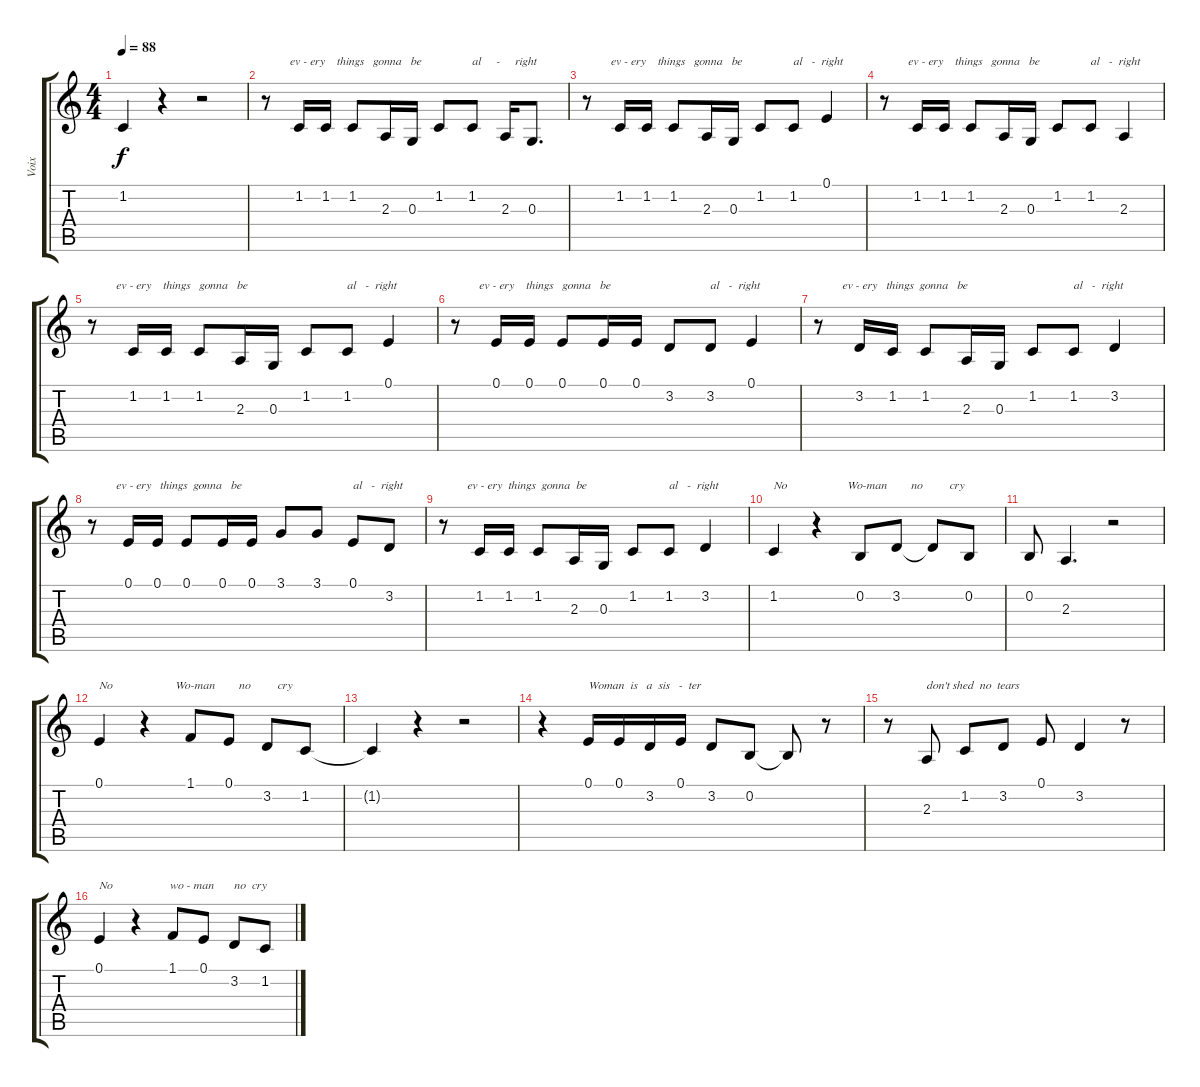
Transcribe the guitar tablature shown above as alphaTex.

\track ("Voix" "Voix") {instrument synthbrass1}
\staff {score tabs}
\tuning (E4 B3 G3 D3 A2 E2) {hide}
\ts (4 4)
\tempo 88
\clef g2
\ks c
1.2.4{dy f} r.4 r.2 |
r.8{txt "        ev - ery    things   gonna   be "} 1.2.16 1.2.16 1.2.8 2.3.16 0.3.16 1.2.8 1.2.8{txt "al     -     right"} 2.3.16 0.3.8{d} |
r.8{txt "        ev - ery    things   gonna   be "} 1.2.16 1.2.16 1.2.8 2.3.16 0.3.16 1.2.8 1.2.8{txt "al   -  right"} 0.1.4 |
r.8{txt "        ev - ery    things   gonna   be "} 1.2.16 1.2.16 1.2.8 2.3.16 0.3.16 1.2.8 1.2.8{txt "al   -  right"} 2.3.4 |
r.8{txt "        ev - ery    things   gonna   be "} 1.2.16 1.2.16 1.2.8 2.3.16 0.3.16 1.2.8 1.2.8{txt "al   -  right"} 0.1.4 |
r.8{txt "        ev - ery    things   gonna   be "} 0.1.16 0.1.16 0.1.8 0.1.16 0.1.16 3.2.8 3.2.8{txt "al   -  right"} 0.1.4 |
r.8{txt "        ev - ery   things  gonna   be "} 3.2.16 1.2.16 1.2.8 2.3.16 0.3.16 1.2.8 1.2.8{txt "al   -  right"} 3.2.4 |
r.8{txt "        ev - ery   things  gonna   be "} 0.1.16 0.1.16 0.1.8 0.1.16 0.1.16 3.1.8 3.1.8 0.1.8{txt "al   -  right"} 3.2.8 |
r.8{txt "        ev - ery  things  gonna  be "} 1.2.16 1.2.16 1.2.8 2.3.16 0.3.16 1.2.8 1.2.8{txt "al   -  right"} 3.2.4 |
1.2.4{txt "No"} r.4{txt "          Wo-man        no         cry"} 0.2.8 3.2.8 3.2{t}.8 0.2.8 |
0.2.8 2.3.4{d} r.2 |
0.1.4{txt "No"} r.4{txt "          Wo-man        no         cry"} 1.1.8 0.1.8 3.2.8 1.2.8 |
1.2{t}.4 r.4 r.2 |
r.4 0.1.16{txt "Woman  is   a  sis   -  ter"} 0.1.16 3.2.16 0.1.16 3.2.8 0.2.8 0.2{t}.8 r.8 |
r.8 2.3.8{txt "don't shed  no  tears "} 1.2.8 3.2.8 0.1.8 3.2.4 r.8 |
0.1.4{txt "No                   wo - man "} r.4 1.1.8 0.1.8 3.2.8{txt "no  cry"} 1.2.8
